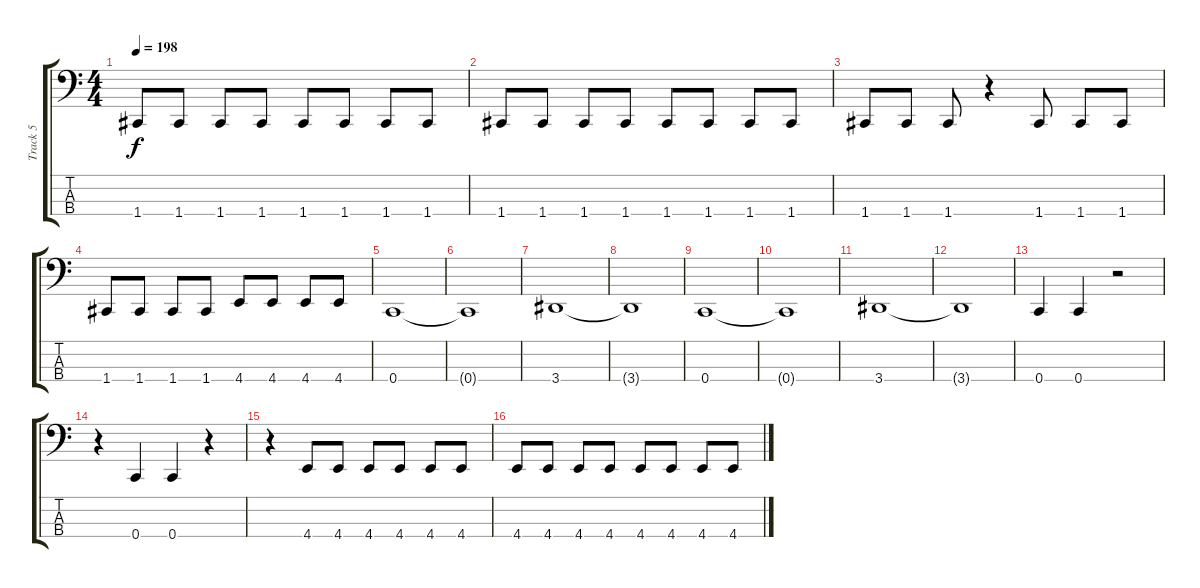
\track ("Track 5" "Track 5") {instrument electricbassfinger}
\staff {score tabs}
\tuning (F2 C2 G1 C1) {hide}
\ts (4 4)
\tempo 198
\clef f4
\ks c
1.4.8{dy f} 1.4.8 1.4.8 1.4.8 1.4.8 1.4.8 1.4.8 1.4.8 |
1.4.8 1.4.8 1.4.8 1.4.8 1.4.8 1.4.8 1.4.8 1.4.8 |
1.4.8 1.4.8 1.4.8 r.4 1.4.8 1.4.8 1.4.8 |
1.4.8 1.4.8 1.4.8 1.4.8 4.4.8 4.4.8 4.4.8 4.4.8 |
0.4.1 |
0.4{t}.1 |
3.4.1 |
3.4{t}.1 |
0.4.1 |
0.4{t}.1 |
3.4.1 |
3.4{t}.1 |
0.4.4 0.4.4 r.2 |
r.4 0.4.4 0.4.4 r.4 |
r.4 4.4.8 4.4.8 4.4.8 4.4.8 4.4.8 4.4.8 |
4.4.8 4.4.8 4.4.8 4.4.8 4.4.8 4.4.8 4.4.8 4.4.8
